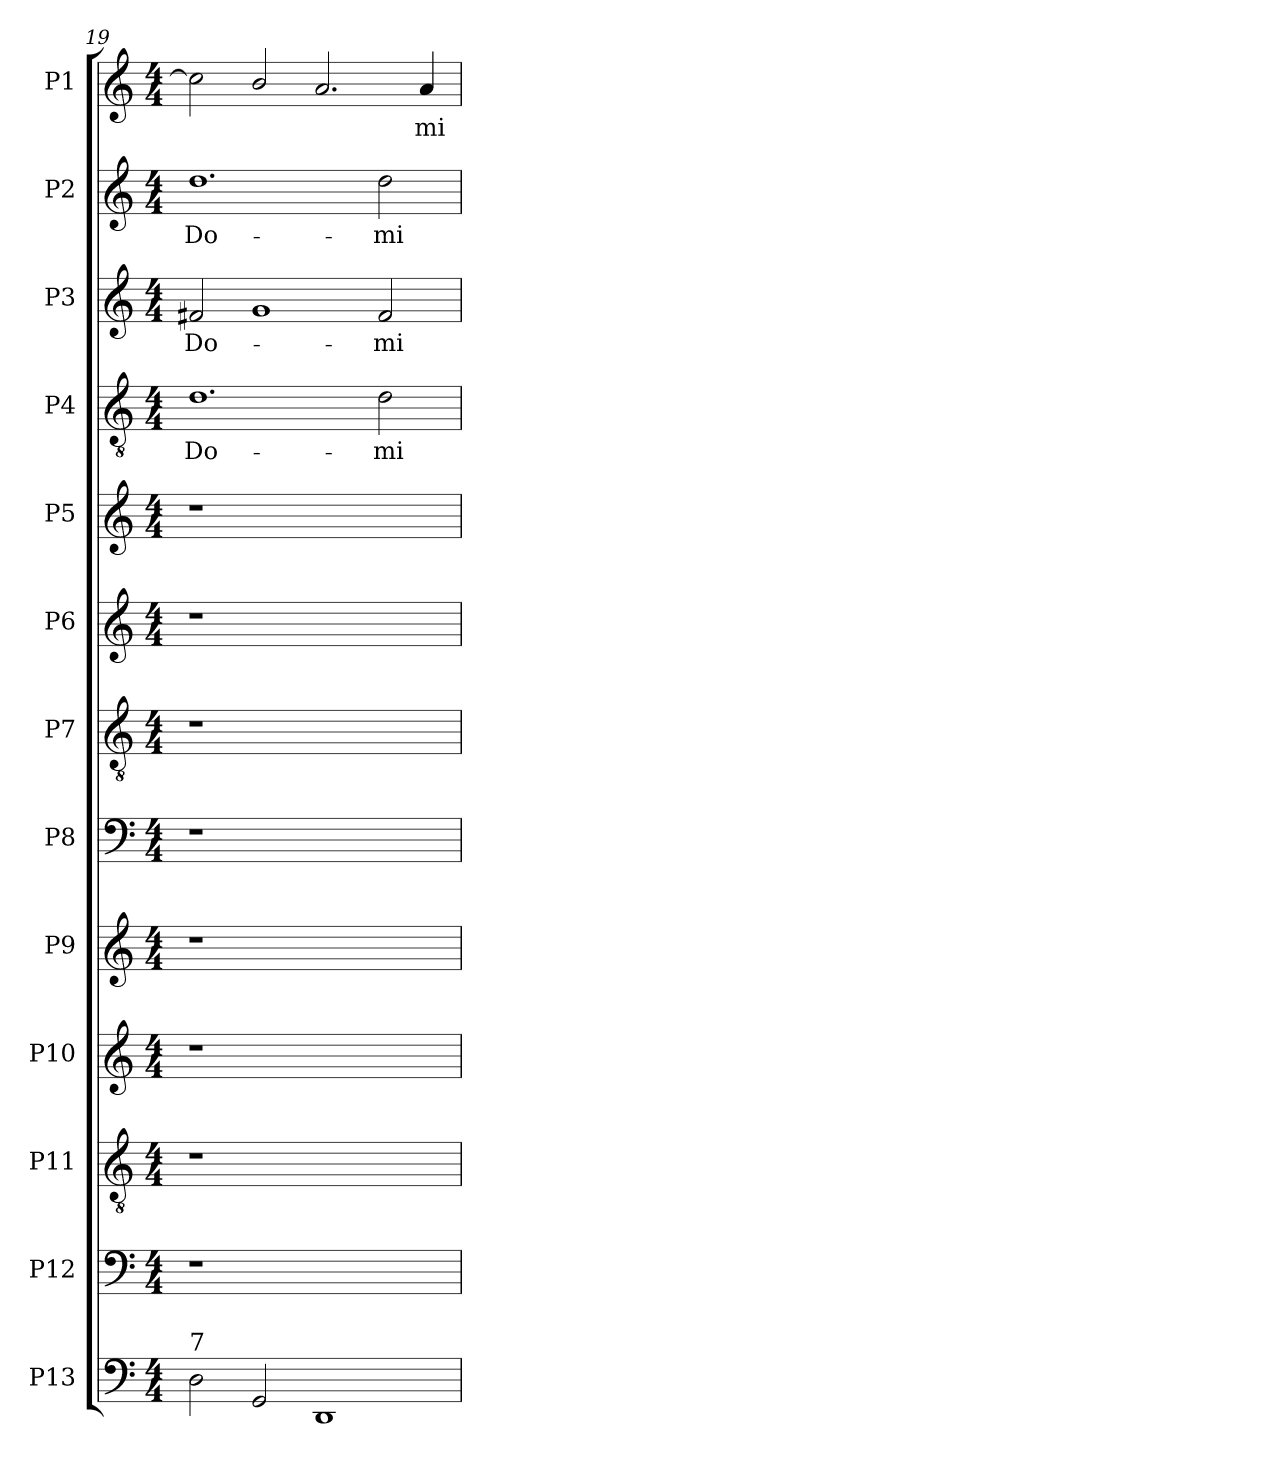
**kern	**kern	**kern	**kern	**kern	**kern	**kern	**kern	**kern	**kern	**text	**kern	**text	**kern	**text	**kern	**text
*part13	*part12	*part11	*part10	*part9	*part8	*part7	*part6	*part5	*part4	*part4	*part3	*part3	*part2	*part2	*part1	*part1
*staff13	*staff12	*staff11	*staff10	*staff9	*staff8	*staff7	*staff6	*staff5	*staff4	*staff4	*staff3	*staff3	*staff2	*staff2	*staff1	*staff1
*I"P13	*I"P12	*I"P11	*I"P10	*I"P9	*I"P8	*I"P7	*I"P6	*I"P5	*I"P4	*	*I"P3	*	*I"P2	*	*I"P1	*
*clefF4	*clefF4	*clefGv2	*clefG2	*clefG2	*clefF4	*clefGv2	*clefG2	*clefG2	*clefGv2	*	*clefG2	*	*clefG2	*	*clefG2	*
*	*	*ITrd7c12	*	*	*	*ITrd7c12	*	*	*ITrd7c12	*	*	*	*	*	*	*
*k[]	*k[]	*k[]	*k[]	*k[]	*k[]	*k[]	*k[]	*k[]	*k[]	*	*k[]	*	*k[]	*	*k[]	*
*C:	*C:	*C:	*C:	*C:	*C:	*C:	*C:	*C:	*C:	*	*C:	*	*C:	*	*C:	*
*M4/4	*M4/4	*M4/4	*M4/4	*M4/4	*M4/4	*M4/4	*M4/4	*M4/4	*M4/4	*	*M4/4	*	*M4/4	*	*M4/4	*
=19	=19	=19	=19	=19	=19	=19	=19	=19	=19	=19	=19	=19	=19	=19	=19	=19
!	!LO:N:vis=1	!LO:N:vis=1	!LO:N:vis=1	!LO:N:vis=1	!LO:N:vis=1	!LO:N:vis=1	!LO:N:vis=1	!LO:N:vis=1	!	!	!	!	!	!	!	!
!	!	!	!	!	!	!	!	!	!	!LO:LY:b:color=#000000	!	!	!	!	!	!
!	!	!	!	!	!	!	!	!	!	!	!	!LO:LY:b:color=#000000	!	!	!	!
!LO:TX:a:t=7	!	!	!	!	!	!	!	!	!	!	!	!	!	!	!	!
!	!	!	!	!	!	!	!	!	!	!	!	!	!	!LO:LY:b:color=#000000	!	!
2Di\	1r	1r	1r	1r	1r	1r	1r	1r	1.Di	Do-	2f#Xi/	Do-	1.ddi	Do-	2cci\]	.
2GGi/	.	.	.	.	.	.	.	.	.	.	1gi	.	.	.	2bi/	.
1DDi	1ryy	1ryy	1ryy	1ryy	1ryy	1ryy	1ryy	1ryy	.	.	.	.	.	.	2.ai/	.
!	!	!	!	!	!	!	!	!	!	!LO:LY:b:color=#000000	!	!	!	!	!	!
!	!	!	!	!	!	!	!	!	!	!	!	!LO:LY:b:color=#000000	!	!	!	!
!	!	!	!	!	!	!	!	!	!	!	!	!	!	!LO:LY:b:color=#000000	!	!
.	.	.	.	.	.	.	.	.	2Di\	-mi-	2f#i/	-mi-	2ddi\	-mi-	.	.
!	!	!	!	!	!	!	!	!	!	!	!	!	!	!	!	!LO:LY:b:color=#000000
.	.	.	.	.	.	.	.	.	.	.	.	.	.	.	4ai/	-mi-
=	=	=	=	=	=	=	=	=	=	=	=	=	=	=	=	=
*-	*-	*-	*-	*-	*-	*-	*-	*-	*-	*-	*-	*-	*-	*-	*-	*-
